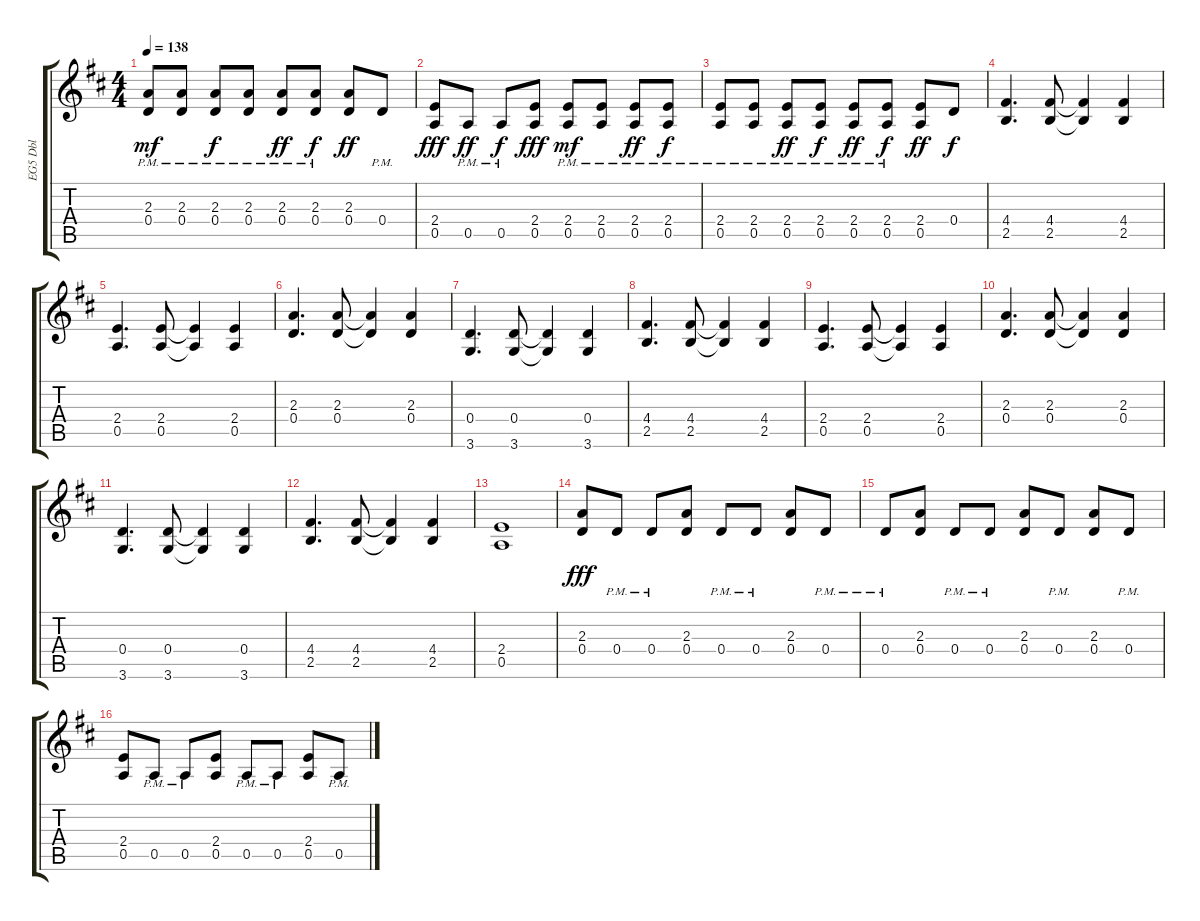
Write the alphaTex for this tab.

\track ("EG5 Dbl" "EG5 Dbl") {instrument electricguitarmuted}
\staff {score tabs}
\tuning (E4 B3 G3 D3 A2 E2) {hide}
\ts (4 4)
\tempo 138
\clef g2
\ks d
(2.3{pm} 0.4{pm}).8{dy mf} (2.3{pm} 0.4{pm}).8 (2.3{pm} 0.4{pm}).8{dy f} (2.3{pm} 0.4{pm}).8 (2.3{pm} 0.4{pm}).8{dy ff} (2.3{pm} 0.4{pm}).8{dy f} (2.3 0.4).8{dy ff} 0.4{pm}.8 |
(2.4 0.5).8{dy fff} 0.5{pm}.8{dy ff} 0.5{pm}.8{dy f} (2.4 0.5).8{dy fff} (2.4{pm} 0.5{pm}).8{dy mf} (2.4{pm} 0.5{pm}).8 (2.4{pm} 0.5{pm}).8{dy ff} (2.4{pm} 0.5{pm}).8{dy f} |
(2.4{pm} 0.5{pm}).8 (2.4{pm} 0.5{pm}).8 (2.4{pm} 0.5{pm}).8{dy ff} (2.4{pm} 0.5{pm}).8{dy f} (2.4{pm} 0.5{pm}).8{dy ff} (2.4{pm} 0.5{pm}).8{dy f} (2.4 0.5).8{dy ff} 0.4.8{dy f} |
(4.4 2.5).4{d} (4.4 2.5).8 (4.4{t} 2.5{t}).4 (4.4 2.5).4 |
(2.4 0.5).4{d} (2.4 0.5).8 (2.4{t} 0.5{t}).4 (2.4 0.5).4 |
(2.3 0.4).4{d} (2.3 0.4).8 (2.3{t} 0.4{t}).4 (2.3 0.4).4 |
(0.4 3.6).4{d} (0.4 3.6).8 (0.4{t} 3.6{t}).4 (0.4 3.6).4 |
(4.4 2.5).4{d} (4.4 2.5).8 (4.4{t} 2.5{t}).4 (4.4 2.5).4 |
(2.4 0.5).4{d} (2.4 0.5).8 (2.4{t} 0.5{t}).4 (2.4 0.5).4 |
(2.3 0.4).4{d} (2.3 0.4).8 (2.3{t} 0.4{t}).4 (2.3 0.4).4 |
(0.4 3.6).4{d} (0.4 3.6).8 (0.4{t} 3.6{t}).4 (0.4 3.6).4 |
(4.4 2.5).4{d} (4.4 2.5).8 (4.4{t} 2.5{t}).4 (4.4 2.5).4 |
(2.4 0.5).1 |
(2.3 0.4).8{dy fff} 0.4{pm}.8 0.4{pm}.8 (2.3 0.4).8 0.4{pm}.8 0.4{pm}.8 (2.3 0.4).8 0.4{pm}.8 |
0.4{pm}.8 (2.3 0.4).8 0.4{pm}.8 0.4{pm}.8 (2.3 0.4).8 0.4{pm}.8 (2.3 0.4).8 0.4{pm}.8 |
(2.4 0.5).8 0.5{pm}.8 0.5{pm}.8 (2.4 0.5).8 0.5{pm}.8 0.5{pm}.8 (2.4 0.5).8 0.5{pm}.8
